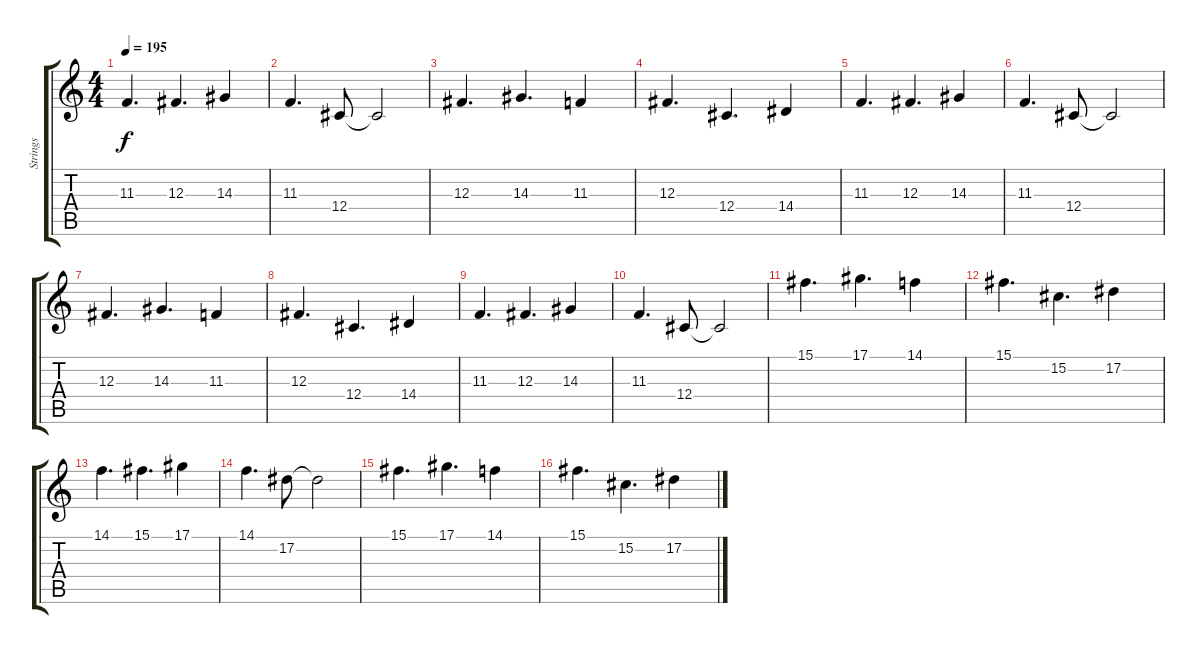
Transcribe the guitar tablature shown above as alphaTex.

\track ("Strings" "Strings") {instrument synthstrings2}
\staff {score tabs}
\tuning (Eb4 Bb3 Gb3 Db3 Ab2 Eb2) {hide}
\ts (4 4)
\tempo 195
\clef g2
\ks c
11.3.4{d dy f} 12.3.4{d} 14.3.4 |
11.3.4{d} 12.4.8 12.4{t}.2 |
12.3.4{d} 14.3.4{d} 11.3.4 |
12.3.4{d} 12.4.4{d} 14.4.4 |
11.3.4{d} 12.3.4{d} 14.3.4 |
11.3.4{d} 12.4.8 12.4{t}.2 |
12.3.4{d} 14.3.4{d} 11.3.4 |
12.3.4{d} 12.4.4{d} 14.4.4 |
11.3.4{d} 12.3.4{d} 14.3.4 |
11.3.4{d} 12.4.8 12.4{t}.2 |
15.1.4{d} 17.1.4{d} 14.1.4 |
15.1.4{d} 15.2.4{d} 17.2.4 |
14.1.4{d} 15.1.4{d} 17.1.4 |
14.1.4{d} 17.2.8 17.2{t}.2 |
15.1.4{d} 17.1.4{d} 14.1.4 |
15.1.4{d} 15.2.4{d} 17.2.4
